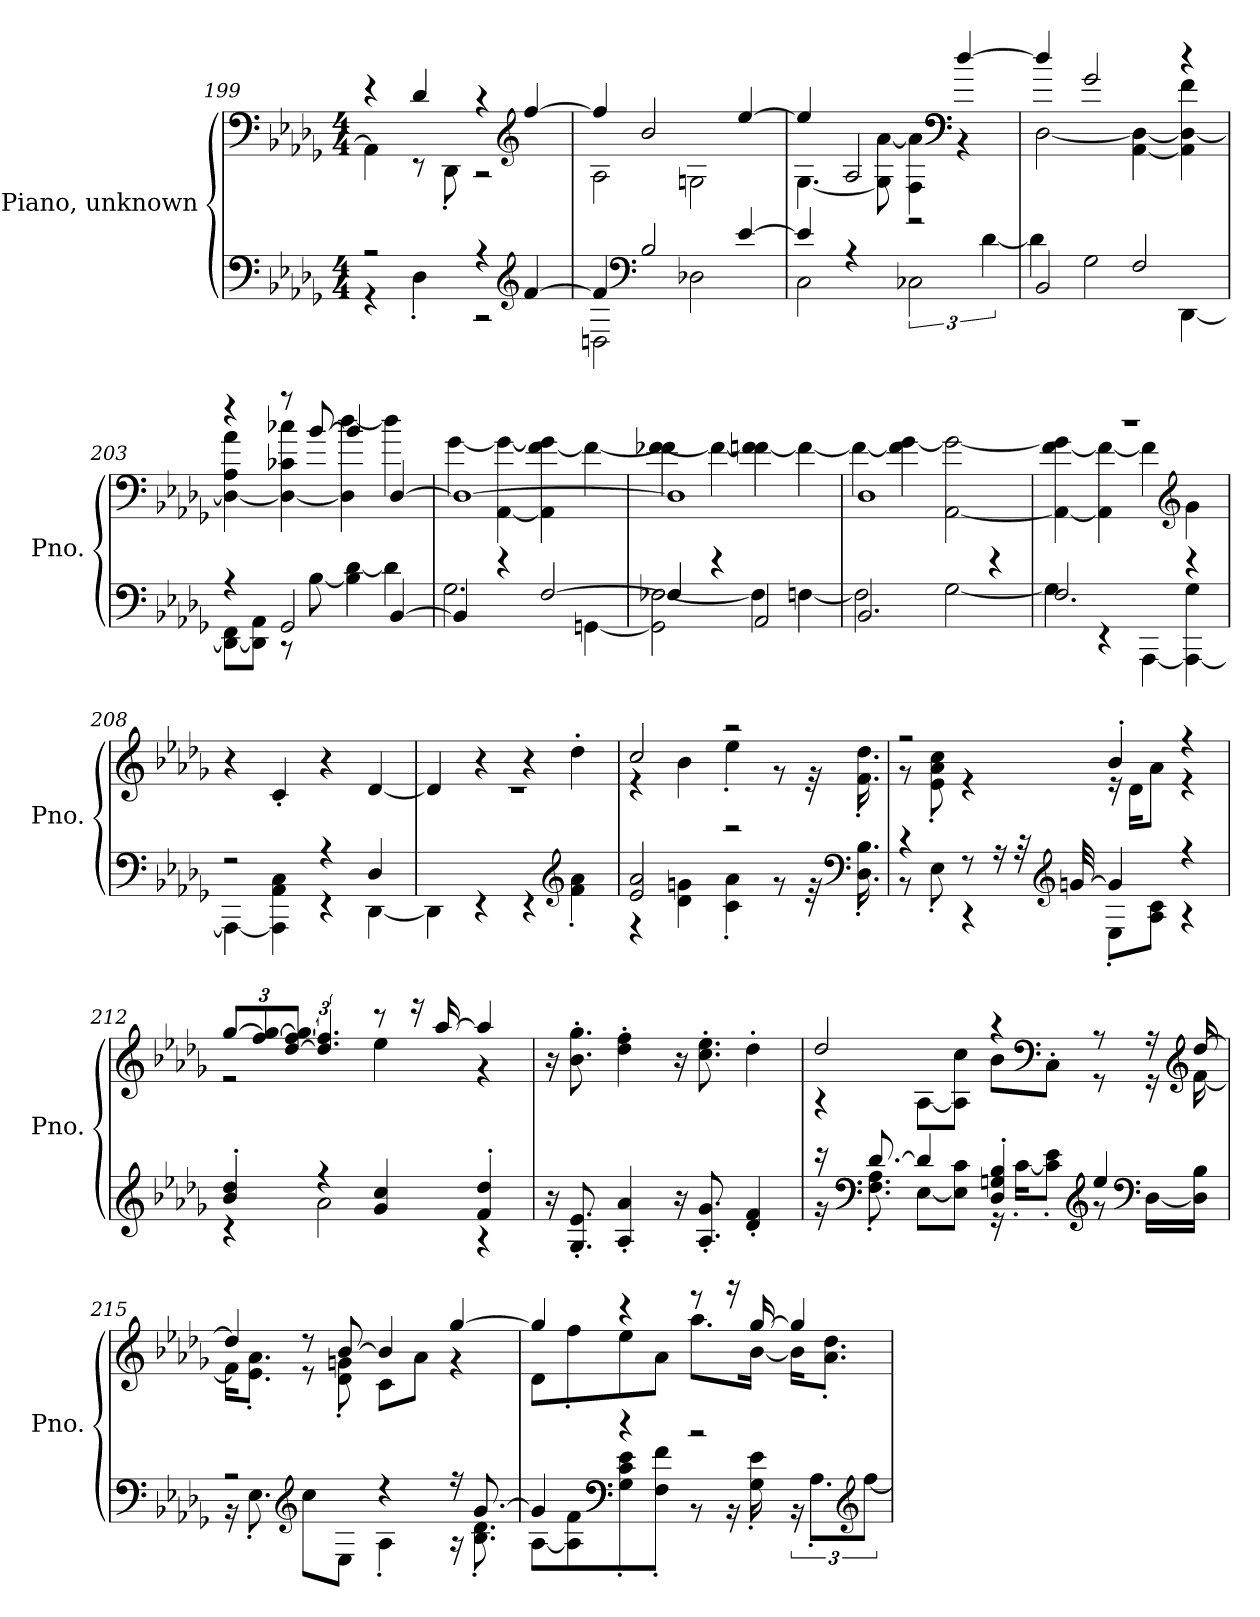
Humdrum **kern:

**kern	**kern
*part1	*part1
*staff2	*staff1
*I"Piano, unknown	*
*I'Pno.	*
!!LO:LB:g=z
*clefF4	*clefF4
*k[b-e-a-d-g-]	*k[b-e-a-d-g-]
*M4/4	*M4/4
=199	=199
*^	*^
2r	4r	4r	4AA-\]
.	4D-'\	4d-/	8r
.	.	.	8DD-'\
4r	2r	4r	2r
*clefG2	*	*clefG2	*
[4f/	.	[4ff/	.
=200	=200	=200	=200
4f/]	2Dn\	4ff/]	2A-\
*clefF4	*	*	*
2B-/	.	2b-/	.
.	2D-X\	.	2Gn\
[4e-/	.	[4ee-/	.
=201	=201	=201	=201
4e-/]	2C\	4ee-/]	[4.G-\
4r	.	2A-/	.
.	.	.	8G-\] [8a-\
2r	3C-X\	.	4F\ 4a-\]
*	*	*clefF4	*
.	.	[4dd-/	4r
.	[6d-\	.	.
=202	=202	=202	=202
2BB-/	4d-\]	4dd-/]	[2D-\
.	2G-\	2g-/	.
2F/	.	.	[4AA-\ 4D-\_
.	[4DD-\	4r	4AA-\] 4D-\_ 4f\
=203	=203	=203	=203
4r	8DD-\_ 8FF\L	4r	4D-\_ 4A-\ 4a-\
.	8DD-\] 8AA-\J	.	.
2GG-/	8r	8r	4D-\_ 4c-X\ 4cc-X\
.	[8B-\	[8b-/	.
.	4B-\] [4d-\	4b-/]	4D-\] [4dd-\
[4BB-/	4d-\]	[4D-/	4dd-\]
!!LO:PB:g=z	!!
=204	=204	=204	=204
4BB-/]	2.G-\	1D-_	[4g-\
4r	.	.	[4AA-\ 4g-\_
[2F/	.	.	4AA-\] [4f\ 4g-\]
.	[4GGn\	.	4f\_
=205	=205	=205	=205
4F/]	2GG\] [2F-X\	1D-]	[4f-X\ 4f\]
4r	.	.	4f-\_
2AA-/	4F-\]	.	4f-\] [4fn\
.	[4Fn\	.	4f\_
=206	=206	=206	=206
2.BB-/	2F\]	1D-	4f\_
.	.	.	4f\] [4g-\
.	[2G-\	.	[2AA-\ 2g-\_
4r	.	.	.
=207	=207	=207	=207
2.F/	4G-\]	1r	4AA-\_ [4f\ 4g-\]
.	4r	.	4AA-\] 4f\_
.	[4AAA-\	.	4f\]
*	*	*clefG2	*
4r	4AAA-\_ 4G-\	.	4g-\
*	*	*v	*v
=208	=208	=208
2r	4AAA-\_	4r
.	4AAA-\] 4AA-\ 4C\	4c'/
4r	4r	4r
4D-/	[4DD-\	[4d-/
!!LO:LB:g=z
=209	=209	=209
1r	4DD-\]	4d-/]
.	4r	4r
.	4r	4r
*clefG2	*	*
.	4f\' 4a-\'	4dd-'\
=210	=210	=210
*	*	*^
2e-/ 2a-/	4r	2cc/	4r
.	4d-\ 4gn\	.	4b-\
2r	4c\' 4a-\'	2r	4ee-'\
.	8r	.	8r
.	32r	.	32r
*clefF4	*	*	*
.	16.D-\' 16.B-\'	.	16.f\' 16.dd-\'
=211	=211	=211	=211
4r	8r	2r	8r
.	8E-'\	.	8e-\' 8a-\' 8cc\'
8r	4r	.	4r
16r	.	.	.
32r	.	.	.
*clefG2	*	*	*
[32gn/	.	.	.
4g/]	8E-'\L	4b-'/	16r
.	.	.	16d-\KL
.	8A-\ 8c\J	.	8a-\J
4r	4r	4r	4r
=212	=212	=212	=212
4b-/' 4dd-/'	4r	[12gg-/L	2r
.	.	[12ff/ 12gg-/_	.
.	.	[12dd-/ 12ff/_ 12gg-/]J	.
4r	2a-\	6.dd-/] 6.ff/]	.
4g-/ 4cc/	.	8r	4ee-\
.	.	16r	.
.	.	[16aa-/	.
4f/' 4dd-/'	4r	4aa-/]	4r
*v	*v	*	*
*	*v	*v
!!LO:LB:g=z
=213	=213
16r	16r
8.G-/' 8.e-/'	8.b-\' 8.gg-\'
4A-/' 4a-/'	4dd-\' 4ff\'
16r	16r
8.A-/' 8.g-/'	8.cc\' 8.ee-\'
4d-/' 4f/'	4dd-'\
=214	=214
*^	*^
16r	16r	2dd-/	4r
*clefF4	*	*	*
[8.d-/	8.F\' 8.A-\'	.	.
4d-/]	[8E-\L	.	[8A-\L
.	8E-\] 8c\J	.	8A-\] 8cc\J
4D-/' 4Gn/' 4B-/'	16r	4r	8b-\L
.	[16c'\KL	.	.
*	*	*clefF4	*
.	8c\]' 8e-\'J	.	8C'\J
*clefG2	*	*	*
4ee-/	8r	8r	8r
*clefF4	*	*	*
.	[16D-\LL	16r	16r
*	*	*clefG2	*
.	16D-\] 16B-\JJ	[16dd-/	[16f\
=215	=215	=215	=215
2r	16r	4dd-/]	16f\KL]
.	8.E-'\	.	8.e-\' 8.a-\'J
*clefG2	*	*	*
.	8cc\L	8r	8r
.	8E-\J	[8b-/	8d-\' 8gn\'
4r	4A-'\	4b-/]	8c\L
.	.	.	8a-\J
16r	16r	[4gg-/	4r
[8.g-/	8.B-\' 8.d-\'	.	.
!!LO:LB:g=z	!!
=216	=216	=216	=216
4g-/]	[8A-\L	4gg-/]	8d-\L
.	8A-\] 8f\	.	8ff'\
*clefF4	*	*	*
4r	8G-\' 8c\' 8e-\'	4r	8ee-\
.	8F\' 8f\'J	.	8a-\J
2r	8r	8r	8.aa-\L
.	16r	16r	.
.	16G-\' 16e-\'	[16gg-/	[16b-\Jk
.	24r	4gg-/]	16b-\KL]
.	12.A-'\L	.	.
.	.	.	8.a-\' 8.dd-\'J
*clefG2	*	*	*
.	[12ff\J	.	.
*v	*v	*	*
*	*v	*v
=	=
*-	*-
